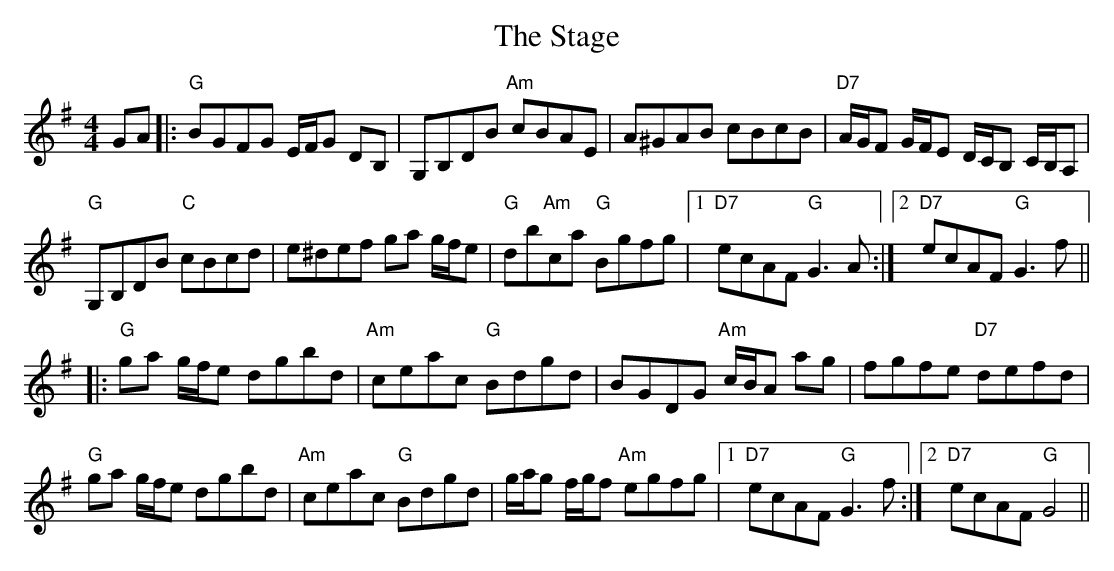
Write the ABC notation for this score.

X:1
T: The Stage
M: 4/4
L: 1/8
K: Gmaj
GA|:"G"BGFG E/F/G DB,|G,B,DB "Am"cBAE|A^GAB cBcB|"D7"A/G/F G/F/E D/C/B, C/B,/A,|
"G"G,B,DB "C" cBcd|e^def ga g/f/e|"G"db"Am"ca "G" Bgfg|1 "D7"ecAF "G" G3A:|2 "D7"ecAF "G" G3f||
|:"G"ga g/f/e dgbd|"Am"ceac "G" Bdgd|BGDG "Am"c/B/A ag|fgfe "D7"defd|
"G"ga g/f/e dgbd|"Am"ceac "G"Bdgd|g/a/g f/g/f "Am" egfg|1 "D7"ecAF "G" G3f:|2 "D7"ecAF "G" G4||
